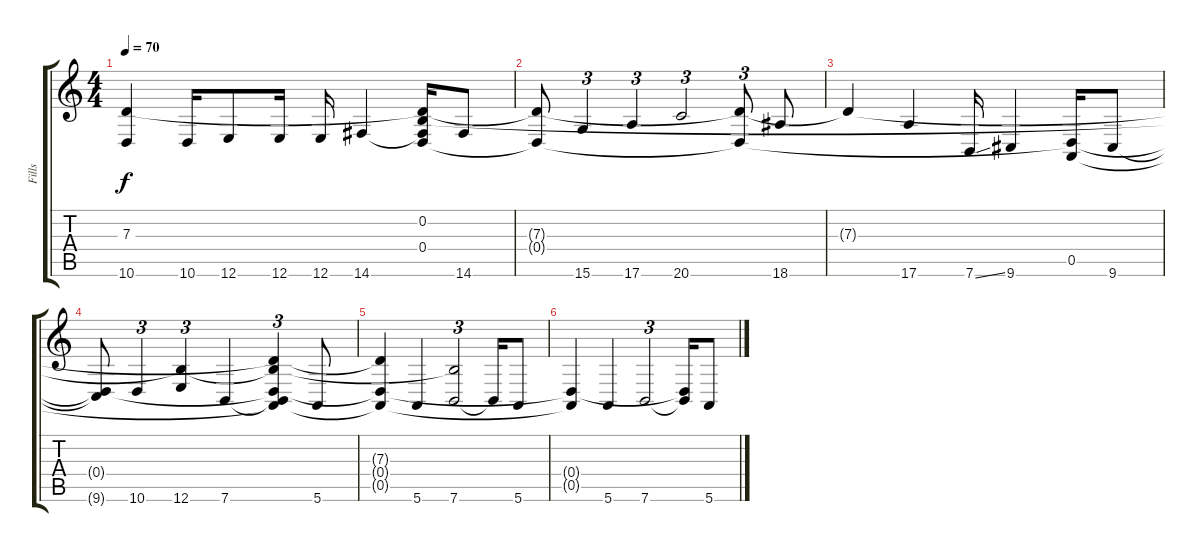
\track ("Fills" "Fills") {instrument cello}
\staff {score tabs}
\tuning (E4 B3 G3 D3 A2 E2) {hide}
\ts (4 4)
\tempo 70
\clef g2
\ks c
(7.3{t} 10.6{t}).4{dy f} 10.6.16 12.6.8 12.6.16 12.6.16 14.6.4 (0.2 7.3{t} 0.4{t} 14.6{t}).16 14.6.8 |
(7.3{t} 0.4{t}).8 15.6.4{tu (3 2)} 17.6.4{tu (3 2)} 20.6.2{tu (3 2)} (7.3{t} 0.4{t}).8{tu (3 2)} 18.6.8 |
7.3{t}.4 17.6.4 7.6{ss}.16 9.6.4 (0.4{t} 0.5).16 9.6.8 |
(0.4{t} 9.6{t}).8 10.6.4{tu (3 2)} (0.2{t} 12.6).4{tu (3 2)} 7.6.4 (0.2{t} 7.3{t} 0.4{t} 0.5{t} 7.6{t}).4{tu (3 2)} 5.6.8 |
(7.3{t} 0.4{t} 0.5{t}).4 5.6.4 (0.2{t} 7.6).2{tu (3 2)} 7.6{t}.16 5.6.8 |
(0.4{t} 0.5{t}).4 5.6.4 7.6.2{tu (3 2)} (0.4{t} 7.6{t}).16 5.6.8
